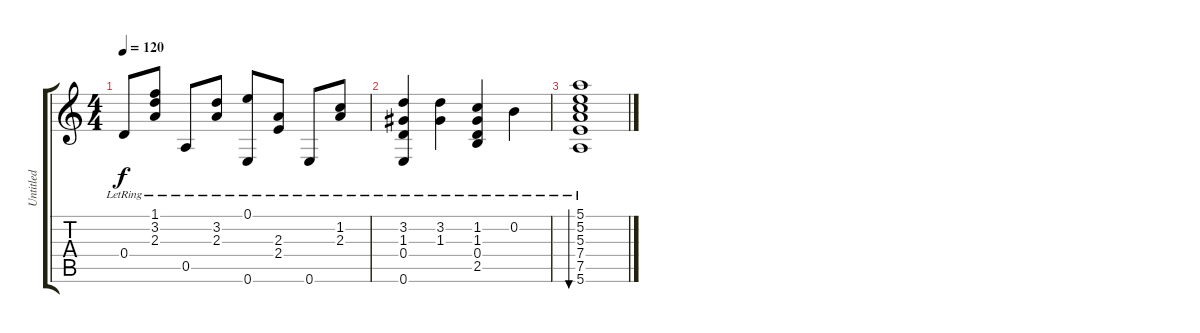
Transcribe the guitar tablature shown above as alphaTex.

\track ("Untitled" "Untitled") {instrument acousticguitarnylon}
\staff {score tabs}
\tuning (E4 B3 G3 D3 A2 E2) {hide}
\ts (4 4)
\tempo 120
\clef g2
\ks c
0.4{lr}.8{dy f} (1.1{lr} 3.2{lr} 2.3{lr}).8 0.5{lr}.8 (3.2{lr} 2.3{lr}).8 (0.1{lr} 0.6{lr}).8 (2.3{lr} 2.4{lr}).8 0.6{lr}.8 (1.2{lr} 2.3{lr}).8 |
(3.2{lr} 1.3{lr} 0.4{lr} 0.6{lr}).4 (3.2{lr} 1.3{lr}).4 (1.2{lr} 1.3{lr} 0.4{lr} 2.5{lr}).4 0.2{lr}.4 |
(5.1{lr} 5.2{lr} 5.3{lr} 7.4{lr} 7.5{lr} 5.6{lr}).1{bu 30}
